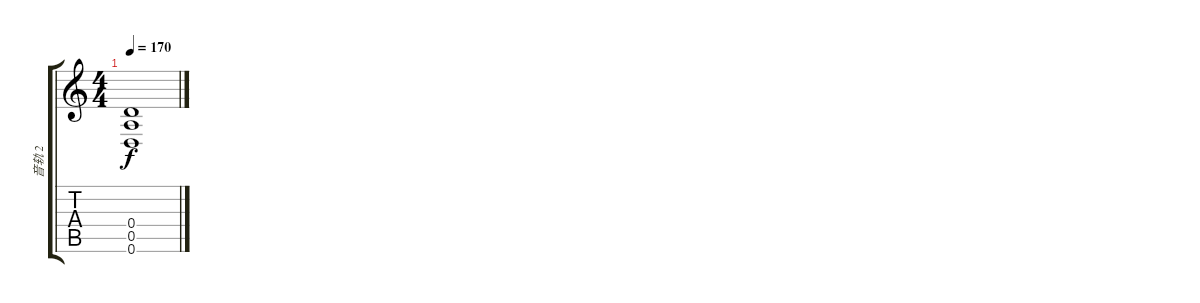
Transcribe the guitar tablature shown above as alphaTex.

\track ("音轨 2" "音轨 2") {instrument overdrivenguitar}
\staff {score tabs}
\tuning (E4 B3 G3 D3 A2 D2) {hide}
\ts (4 4)
\tempo 170
\clef g2
\ks c
(0.4 0.5 0.6).1{dy f}
